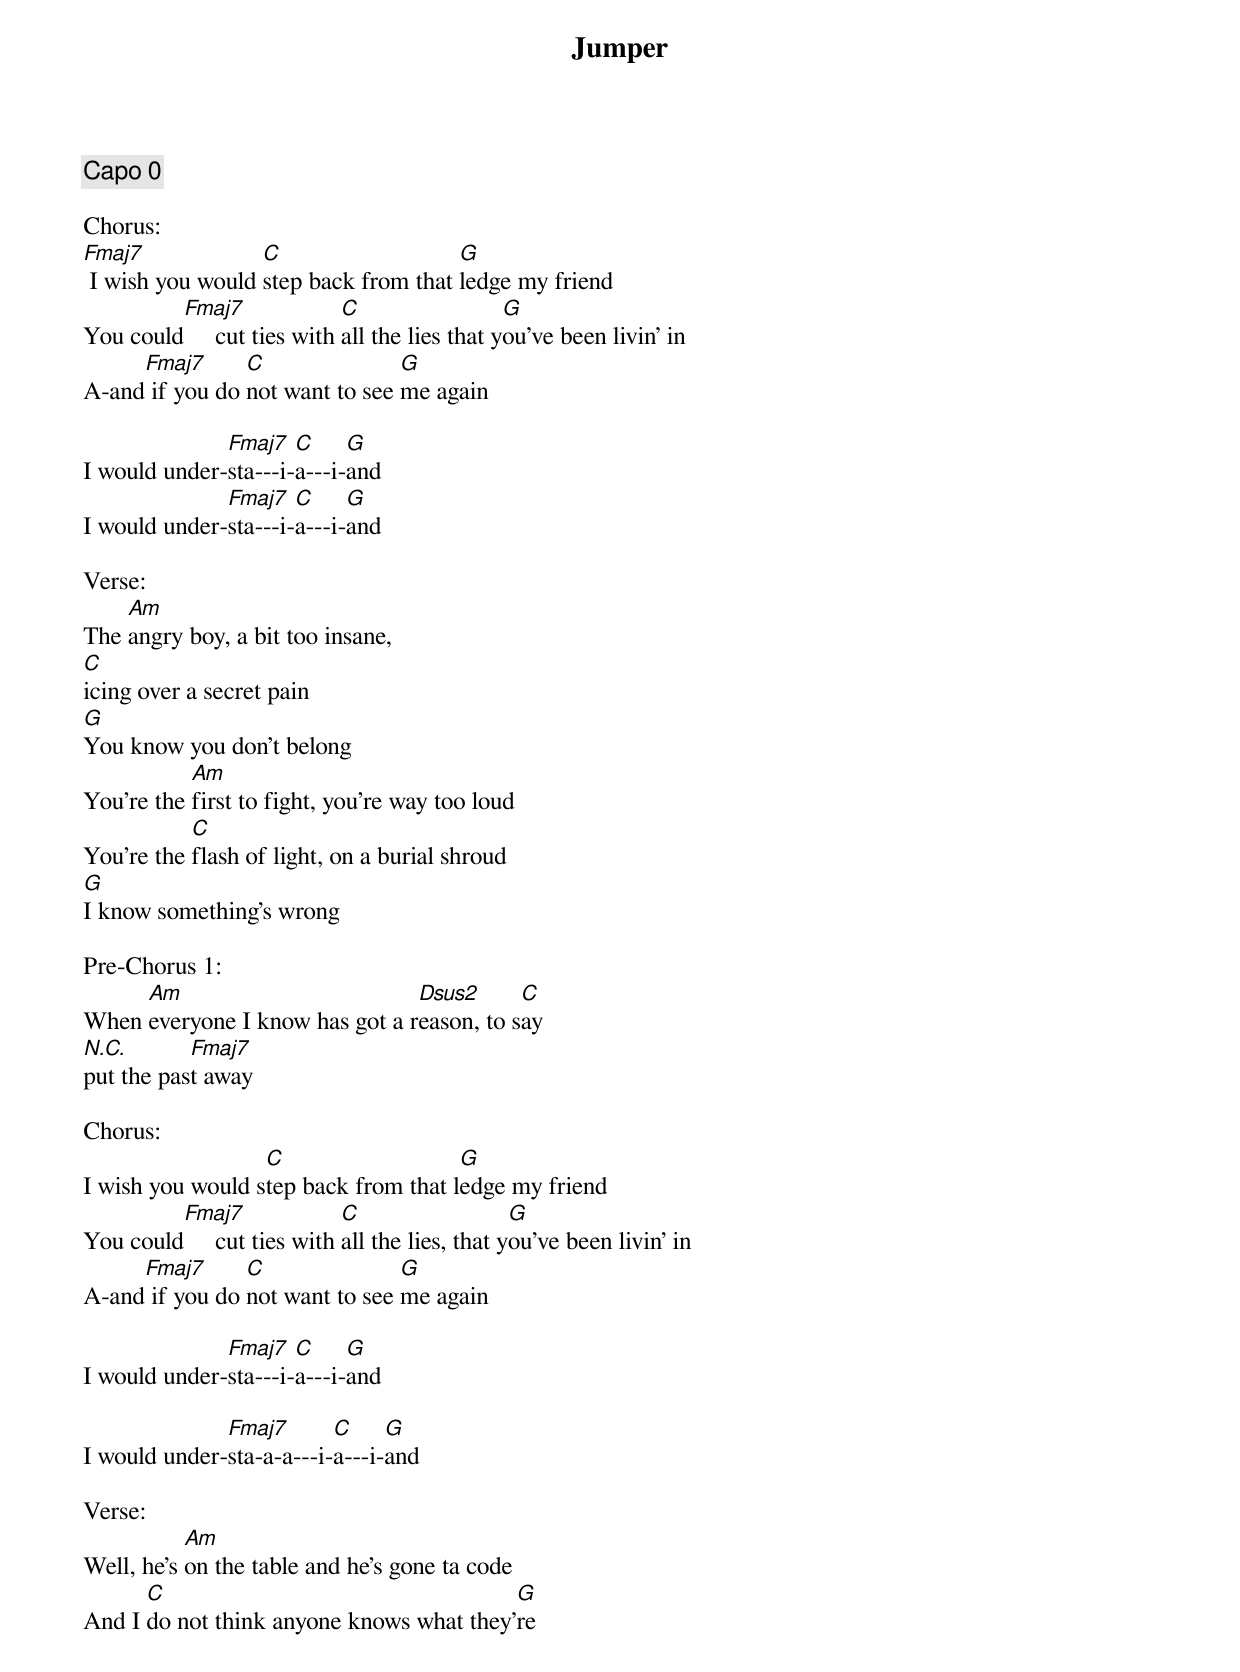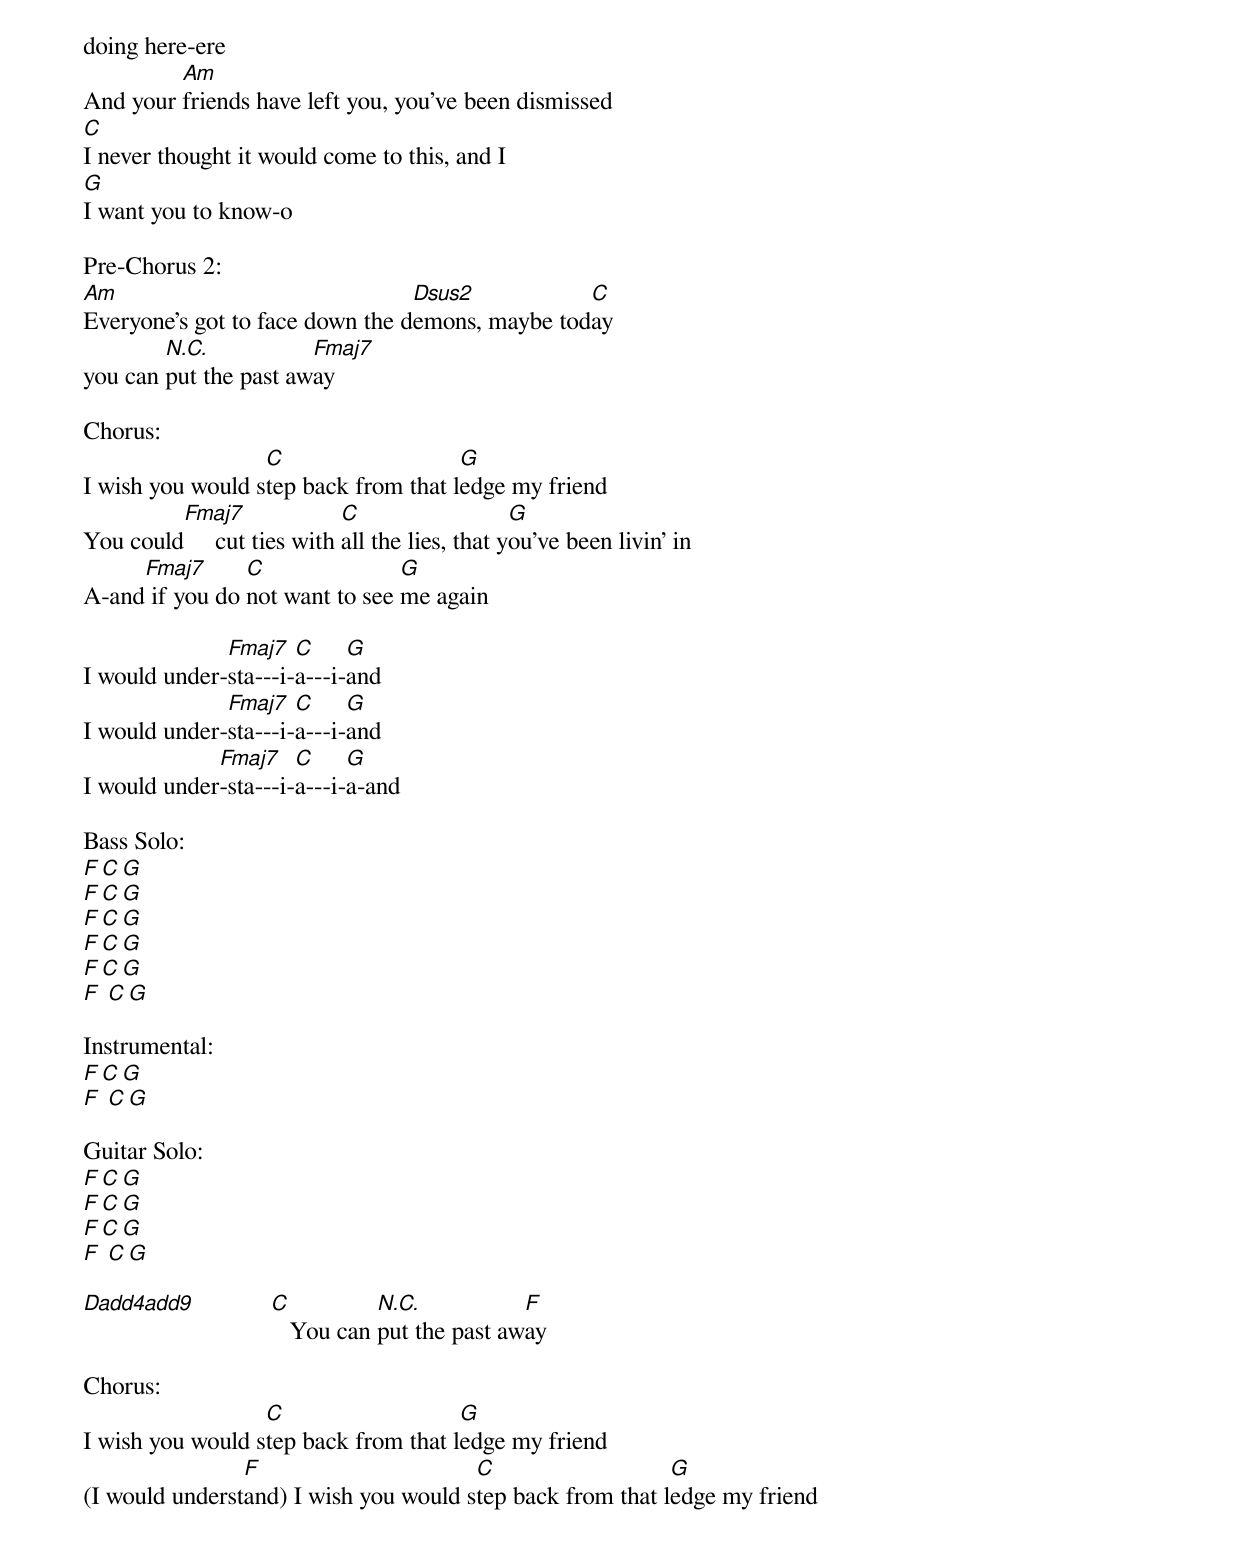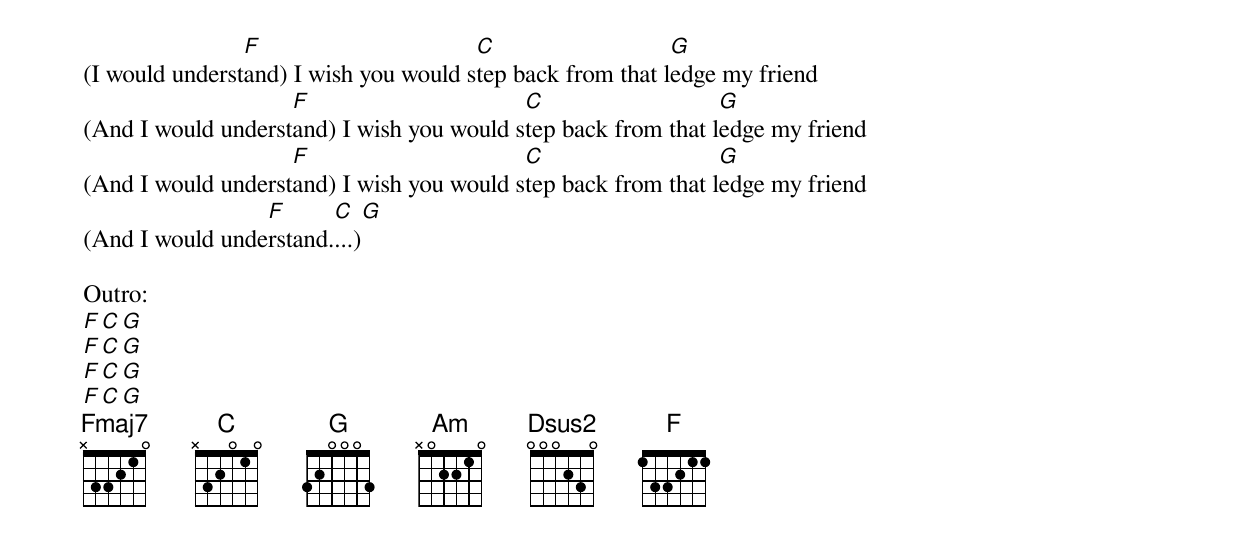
{title:Jumper}
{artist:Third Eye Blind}
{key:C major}
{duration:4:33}
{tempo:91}
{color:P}

{comment: Capo 0}

Chorus:
[Fmaj7] I wish you would [C]step back from that [G]ledge my friend
You could[Fmaj7]     cut ties with [C]all the lies that y[G]ou've been livin' in
A-and[Fmaj7] if you do [C]not want to see [G]me again

I would under-[Fmaj7]sta---i-[C]a---i-[G]and
I would under-[Fmaj7]sta---i-[C]a---i-[G]and

Verse:
The [Am]angry boy, a bit too insane,
[C]icing over a secret pain
[G]You know you don't belong
You're the [Am]first to fight, you're way too loud
You're the [C]flash of light, on a burial shroud
[G]I know something's wrong

Pre-Chorus 1:
When [Am]everyone I know has got a r[Dsus2]eason, to s[C]ay
[N.C.]put the pas[Fmaj7]t away

Chorus:
I wish you would s[C]tep back from that l[G]edge my friend
You could[Fmaj7]     cut ties with [C]all the lies, that y[G]ou've been livin' in
A-and[Fmaj7] if you do [C]not want to see [G]me again

I would under-[Fmaj7]sta---i-[C]a---i-[G]and

I would under-[Fmaj7]sta-a-a---i-[C]a---i-[G]and

Verse:
Well, he's [Am]on the table and he's gone ta code
And I [C]do not think anyone knows what they'[G]re

doing here-ere
And your [Am]friends have left you, you've been dismissed
[C]I never thought it would come to this, and I
[G]I want you to know-o

Pre-Chorus 2:
[Am]Everyone's got to face down the d[Dsus2]emons, maybe tod[C]ay
you can [N.C.]put the past aw[Fmaj7]ay

Chorus:
I wish you would s[C]tep back from that l[G]edge my friend
You could[Fmaj7]     cut ties with [C]all the lies, that y[G]ou've been livin' in
A-and[Fmaj7] if you do [C]not want to see [G]me again

I would under-[Fmaj7]sta---i-[C]a---i-[G]and
I would under-[Fmaj7]sta---i-[C]a---i-[G]and
I would under[Fmaj7]-sta---i-[C]a---i-[G]a-and

Bass Solo:
[F][C][G]
[F][C][G]
[F][C][G]
[F][C][G]
[F][C][G]
[F] [C][G]

Instrumental:
[F][C][G]
[F] [C][G]

Guitar Solo:
[F][C][G]
[F][C][G]
[F][C][G]
[F] [C][G]

[Dadd4add9]            [C]   You can [N.C.]put the past aw[F]ay

Chorus:
I wish you would s[C]tep back from that l[G]edge my friend
(I would underst[F]and) I wish you would s[C]tep back from that l[G]edge my friend
(I would underst[F]and) I wish you would s[C]tep back from that l[G]edge my friend
(And I would underst[F]and) I wish you would s[C]tep back from that l[G]edge my friend
(And I would underst[F]and) I wish you would s[C]tep back from that l[G]edge my friend
(And I would unde[F]rstand.[C]...)[G]

Outro:
[F][C][G]
[F][C][G]
[F][C][G]
[F][C][G]
